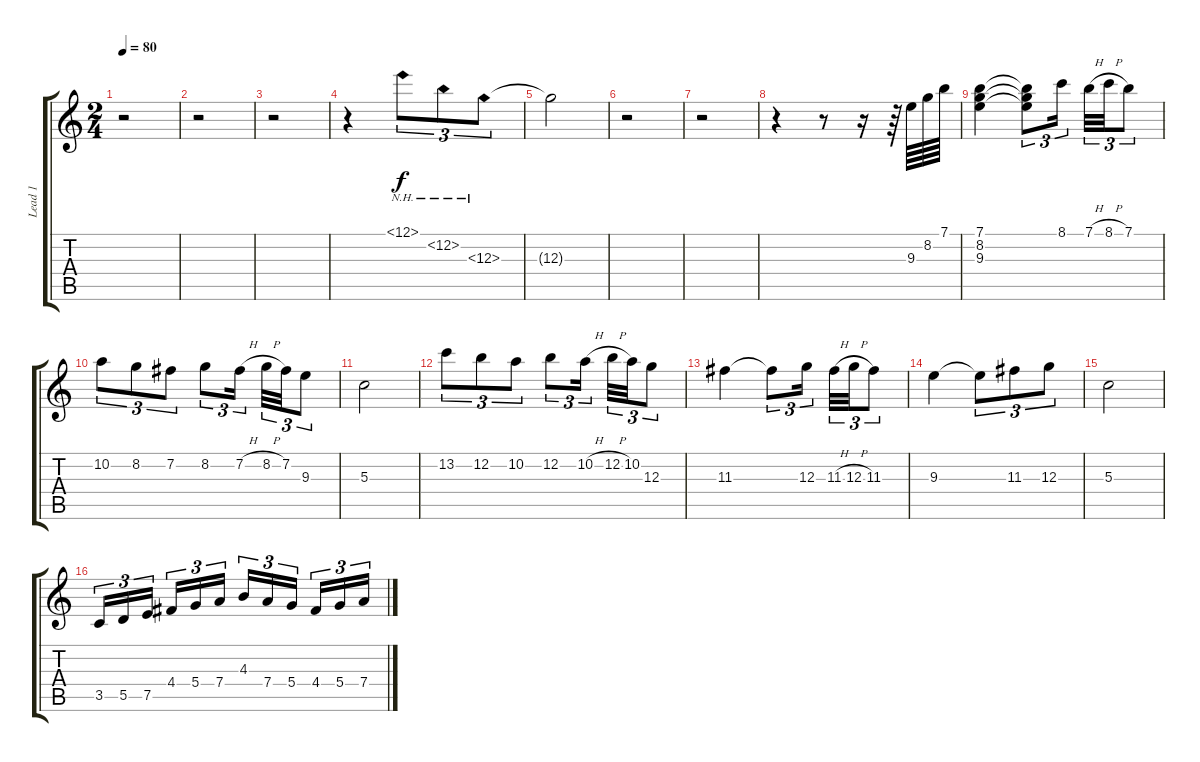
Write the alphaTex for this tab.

\track ("Lead 1" "Lead 1") {instrument acousticguitarnylon}
\staff {score tabs}
\tuning (E4 B3 G3 D3 A2 E2) {hide}
\ts (2 4)
\tempo 80
\clef g2
\ks c
r.2{dy f instrument acousticguitarnylon} |
r.2 |
r.2 |
r.4 12.1{nh}.8{tu (3 2)} 12.2{nh}.8{tu (3 2)} 12.3{nh}.8{tu (3 2)} |
12.3{t}.2 |
r.2 |
r.2 |
r.4 r.8 r.16 r.64 9.3.64 8.2.64 7.1.64 |
(7.1 8.2 9.3).4 (7.1{t} 8.2{t} 9.3{t}).8{tu (3 2)} 8.1.16{tu (3 2)} 7.1{h}.32{tu (3 2)} 8.1{h}.32{tu (3 2)} 7.1.8{tu (3 2)} |
10.2.8{tu (3 2)} 8.2.8{tu (3 2)} 7.2.8{tu (3 2)} 8.2.8{tu (3 2)} 7.2{h}.16{tu (3 2)} 8.2{h}.32{tu (3 2)} 7.2.32{tu (3 2)} 9.3.8{tu (3 2)} |
5.3.2 |
13.2.8{tu (3 2)} 12.2.8{tu (3 2)} 10.2.8{tu (3 2)} 12.2.8{tu (3 2)} 10.2{h}.16{tu (3 2)} 12.2{h}.32{tu (3 2)} 10.2.32{tu (3 2)} 12.3.8{tu (3 2)} |
11.3.4 11.3{t}.8{tu (3 2)} 12.3.16{tu (3 2)} 11.3{h}.32{tu (3 2)} 12.3{h}.32{tu (3 2)} 11.3.8{tu (3 2)} |
9.3.4 9.3{t}.8{tu (3 2)} 11.3.8{tu (3 2)} 12.3.8{tu (3 2)} |
5.3.2 |
3.5.16{tu (3 2)} 5.5.16{tu (3 2)} 7.5.16{tu (3 2)} 4.4.16{tu (3 2)} 5.4.16{tu (3 2)} 7.4.16{tu (3 2)} 4.3.16{tu (3 2)} 7.4.16{tu (3 2)} 5.4.16{tu (3 2)} 4.4.16{tu (3 2)} 5.4.16{tu (3 2)} 7.4.16{tu (3 2)}
